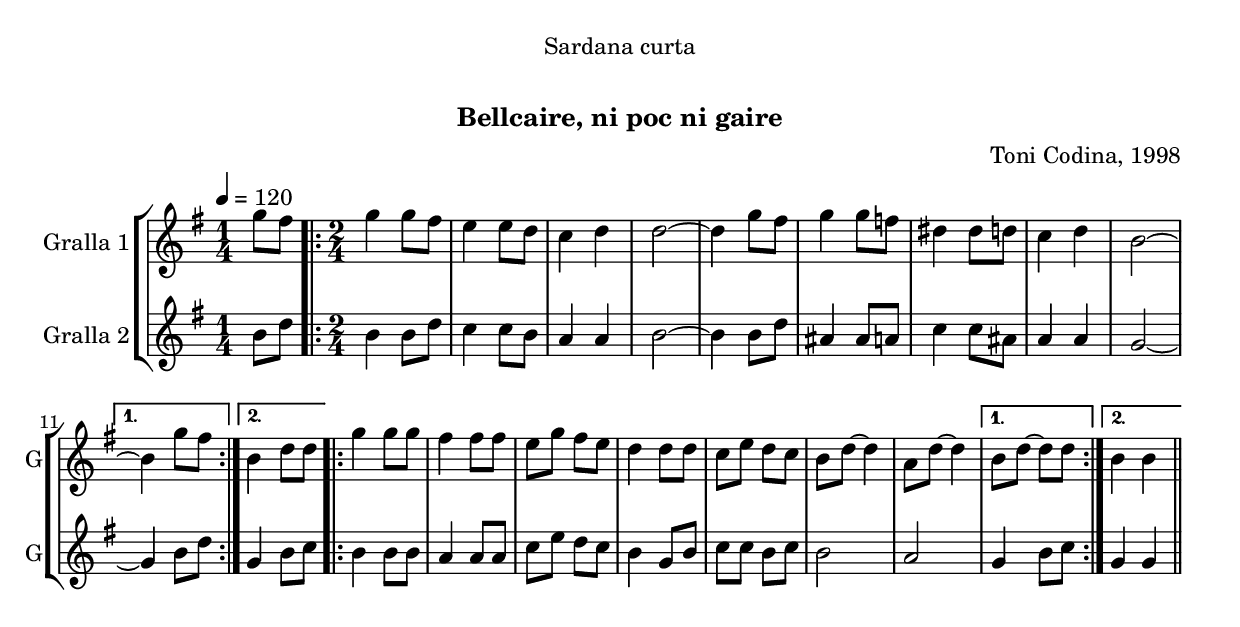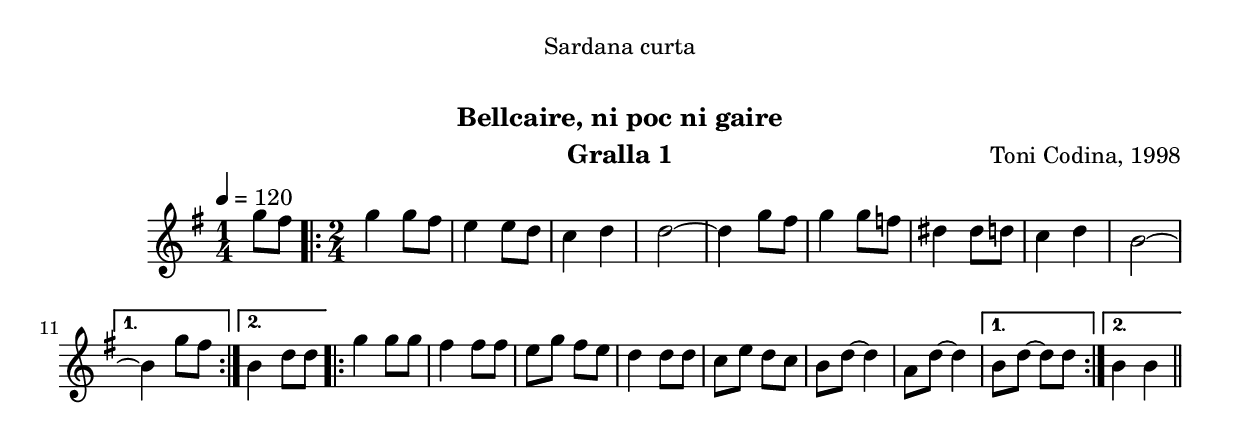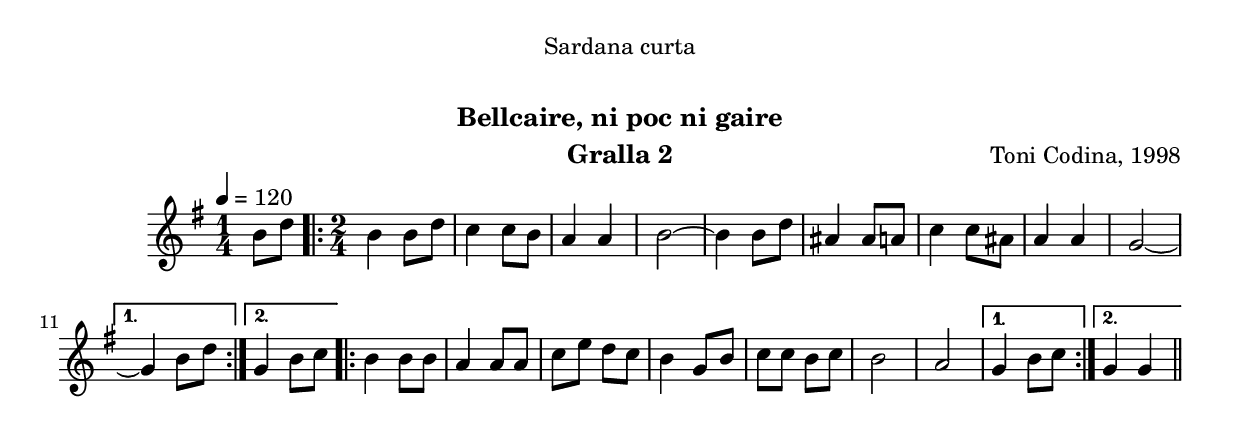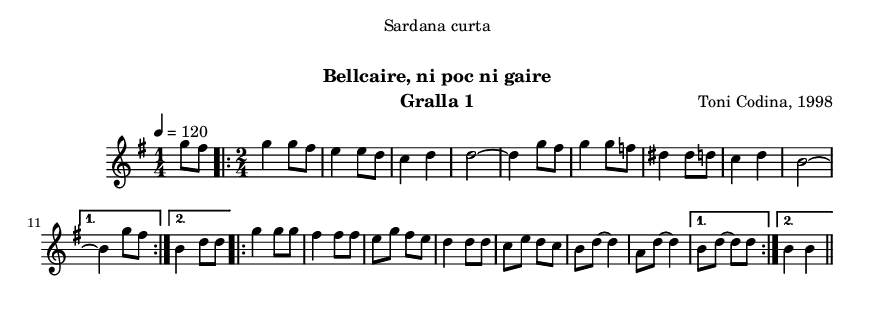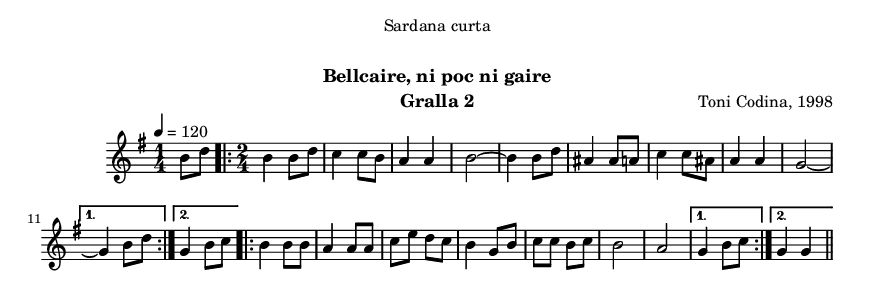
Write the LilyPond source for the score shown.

\version "2.16.0"

\header {
  dedication="Sardana curta"
  title="  "
  subtitle="Bellcaire, ni poc ni gaire"
  subsubtitle=""
  poet=""
  meter=""
  piece=""
  composer="Toni Codina, 1998"
  arranger=""
  opus=""
  instrument=""
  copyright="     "
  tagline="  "
}

liniaroAa =
\relative g''
{
  \tempo 4=120
  \clef treble
  \key g \major
  \time 1/4
  g8 fis  |
  \time 2/4   \repeat volta 2 { g4 g8 fis  |
  e4 e8 d  |
  c4 d  |
  %05
  d2 ~  |
  d4 g8 fis  |
  g4 g8 f  |
  dis4 dis8 d  |
  c4 d  |
  %10
  b2 ~ }
  \alternative { { b4 g'8 fis }
  { b,4 d8 d } }
  \repeat volta 2 { g4 g8 g  |
  fis4 fis8 fis  |
  %15
  e8 g fis e  |
  d4 d8 d  |
  c8 e d c  |
  b8 d ~ d4  |
  a8 d ~ d4 }
  %20
  \alternative { { b8 d ~ d d }
  { b4 b } } \bar "||"
}

liniaroAb =
\relative b'
{
  \tempo 4=120
  \clef treble
  \key g \major
  \time 1/4
  b8 d  |
  \time 2/4   \repeat volta 2 { b4 b8 d  |
  c4 c8 b  |
  a4 a  |
  %05
  b2 ~  |
  b4 b8 d  |
  ais4 ais8 a  |
  c4 c8 ais  |
  a4 a  |
  %10
  g2 ~ }
  \alternative { { g4 b8 d }
  { g,4 b8 c } }
  \repeat volta 2 { b4 b8 b  |
  a4 a8 a  |
  %15
  c8 e d c  |
  b4 g8 b  |
  c8 c b c  |
  b2  |
  a2 }
  %20
  \alternative { { g4 b8 c }
  { g4 g } } \bar "||"
}

\book {

\paper {
  print-page-number = false
}

\bookpart {
  \score {
    \new StaffGroup {
      \override Score.RehearsalMark #'self-alignment-X = #LEFT
      <<
        \new Staff \with {instrumentName = #"Gralla 1" shortInstrumentName = #"G"} \liniaroAa
        \new Staff \with {instrumentName = #"Gralla 2" shortInstrumentName = #"G"} \liniaroAb
      >>
    }
    \layout {}
  }\score { \unfoldRepeats
    \new StaffGroup {
      \override Score.RehearsalMark #'self-alignment-X = #LEFT
      <<
        \new Staff \with {instrumentName = #"Gralla 1" shortInstrumentName = #"G"} \liniaroAa
        \new Staff \with {instrumentName = #"Gralla 2" shortInstrumentName = #"G"} \liniaroAb
      >>
    }
    \midi {}
  }
}

\bookpart {
  \header {instrument="Gralla 1"}
  \score {
    \new StaffGroup {
      \override Score.RehearsalMark #'self-alignment-X = #LEFT
      <<
        \new Staff \liniaroAa
      >>
    }
    \layout {}
  }\score { \unfoldRepeats
    \new StaffGroup {
      \override Score.RehearsalMark #'self-alignment-X = #LEFT
      <<
        \new Staff \liniaroAa
      >>
    }
    \midi {}
  }
}

\bookpart {
  \header {instrument="Gralla 2"}
  \score {
    \new StaffGroup {
      \override Score.RehearsalMark #'self-alignment-X = #LEFT
      <<
        \new Staff \liniaroAb
      >>
    }
    \layout {}
  }\score { \unfoldRepeats
    \new StaffGroup {
      \override Score.RehearsalMark #'self-alignment-X = #LEFT
      <<
        \new Staff \liniaroAb
      >>
    }
    \midi {}
  }
}

}

\book {

\paper {
  print-page-number = false
  #(set-paper-size "a6landscape")
  #(layout-set-staff-size 14)
}

\bookpart {
  \header {instrument="Gralla 1"}
  \score {
    \new StaffGroup {
      \override Score.RehearsalMark #'self-alignment-X = #LEFT
      <<
        \new Staff \liniaroAa
      >>
    }
    \layout {}
  }
}

\bookpart {
  \header {instrument="Gralla 2"}
  \score {
    \new StaffGroup {
      \override Score.RehearsalMark #'self-alignment-X = #LEFT
      <<
        \new Staff \liniaroAb
      >>
    }
    \layout {}
  }
}

}

